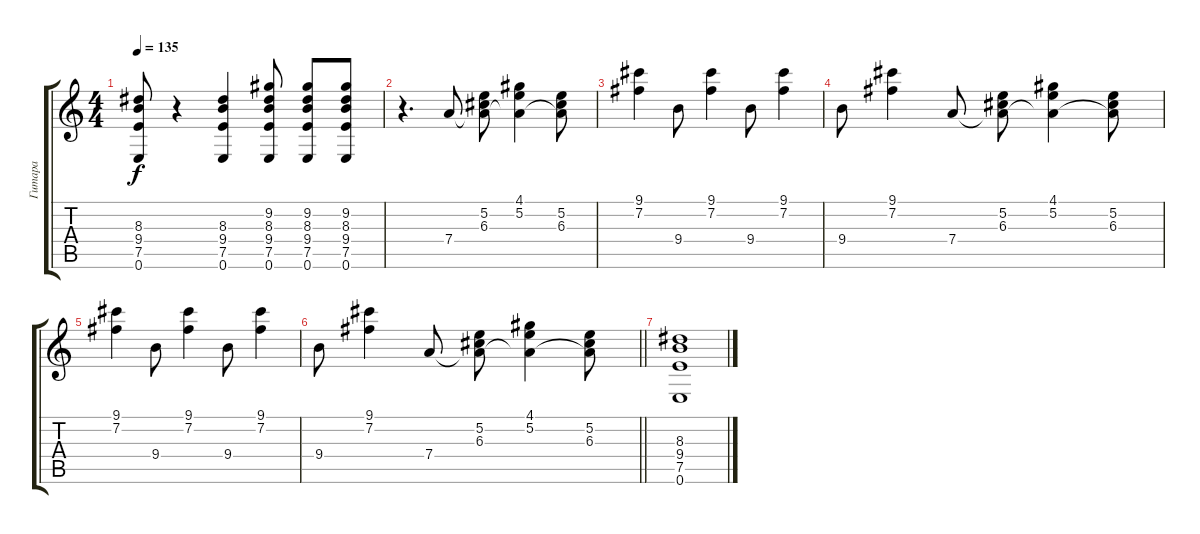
\track ("Гитара" "Гитара") {instrument acousticguitarsteel}
\staff {score tabs}
\tuning (E4 B3 G3 D3 A2 E2) {hide}
\ts (4 4)
\tempo 135
\clef g2
\ks c
(8.3 9.4 7.5 0.6).8{dy f} r.4 (8.3 9.4 7.5 0.6).4 (9.2 8.3 9.4 7.5 0.6).8 (9.2 8.3 9.4 7.5 0.6).8 (9.2 8.3 9.4 7.5 0.6).8 |
r.4{d} 7.4.8 (5.2 6.3 7.4{t}).8 (4.1 5.2 7.4{t}).4 (5.2 6.3 7.4{t}).8 |
(9.1 7.2).4 9.4.8 (9.1 7.2).4 9.4.8 (9.1 7.2).4 |
9.4.8 (9.1 7.2).4 7.4.8 (5.2 6.3 7.4{t}).8 (4.1 5.2 7.4{t}).4 (5.2 6.3 7.4{t}).8 |
(9.1 7.2).4 9.4.8 (9.1 7.2).4 9.4.8 (9.1 7.2).4 |
\barLineRight lightlight
9.4.8 (9.1 7.2).4 7.4.8 (5.2 6.3 7.4{t}).8 (4.1 5.2 7.4{t}).4 (5.2 6.3 7.4{t}).8 |
(8.3 9.4 7.5 0.6).1
